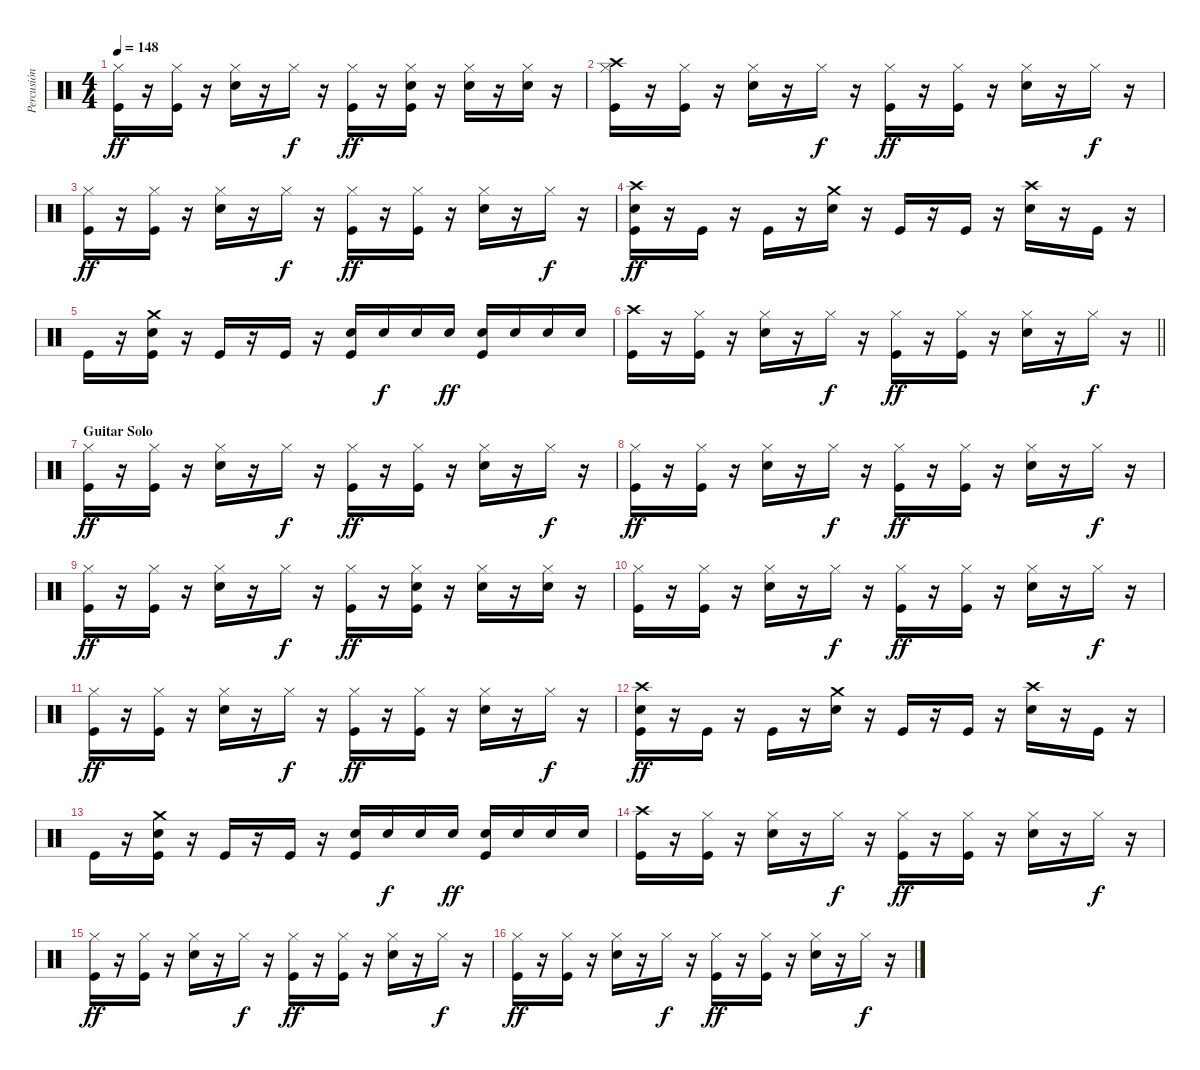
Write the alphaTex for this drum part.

\track ("Percusión" "Percusión") {instrument percussion}
\staff {score}
\articulation defaults
\ts (4 4)
\tempo 148
\clef neutral
\ks c
("Kick (hit)" "Hi-Hat (closed)").16{dy ff} r.16 ("Kick (hit)" "Hi-Hat (closed)").16 r.16 ("Snare (hit) 2" "Hi-Hat (closed)").16 r.16 "Hi-Hat (closed)".16{dy f} r.16 ("Kick (hit)" "Hi-Hat (closed)").16{dy ff} r.16 ("Kick (hit)" "Snare (hit) 2" "Hi-Hat (closed)").16 r.16 ("Snare (hit) 2" "Hi-Hat (closed)").16 r.16 ("Snare (hit) 2" "Hi-Hat (closed)").16 r.16 |
("Kick (hit)" "Hi-Hat (closed)" "Crash high (hit)").16 r.16 ("Kick (hit)" "Hi-Hat (closed)").16 r.16 ("Snare (hit) 2" "Hi-Hat (closed)").16 r.16 "Hi-Hat (closed)".16{dy f} r.16 ("Kick (hit)" "Hi-Hat (closed)").16{dy ff} r.16 ("Kick (hit)" "Hi-Hat (closed)").16 r.16 ("Snare (hit) 2" "Hi-Hat (closed)").16 r.16 "Hi-Hat (closed)".16{dy f} r.16 |
("Kick (hit)" "Hi-Hat (closed)").16{dy ff} r.16 ("Kick (hit)" "Hi-Hat (closed)").16 r.16 ("Snare (hit) 2" "Hi-Hat (closed)").16 r.16 "Hi-Hat (closed)".16{dy f} r.16 ("Kick (hit)" "Hi-Hat (closed)").16{dy ff} r.16 ("Kick (hit)" "Hi-Hat (closed)").16 r.16 ("Snare (hit) 2" "Hi-Hat (closed)").16 r.16 "Hi-Hat (closed)".16{dy f} r.16 |
("Kick (hit)" "Snare (hit) 2" "Crash high (hit)").16{dy ff} r.16 "Kick (hit)".16 r.16 "Kick (hit)".16 r.16 ("Snare (hit) 2" "Crash medium (hit)").16 r.16 "Kick (hit)".16 r.16 "Kick (hit)".16 r.16 ("Snare (hit) 2" "Crash high (hit)").16 r.16 "Kick (hit)".16 r.16 |
"Kick (hit)".16 r.16 ("Kick (hit)" "Snare (hit) 2" "Crash medium (hit)").16 r.16 "Kick (hit)".16 r.16 "Kick (hit)".16 r.16 ("Kick (hit)" "Snare (hit) 2").16 "Snare (hit) 2".16{dy f} "Snare (hit) 2".16 "Snare (hit) 2".16{dy ff} ("Kick (hit)" "Snare (hit) 2").16 "Snare (hit) 2".16 "Snare (hit) 2".16 "Snare (hit) 2".16 |
\barLineRight lightlight
("Kick (hit)" "Crash high (hit)").16 r.16 ("Kick (hit)" "Hi-Hat (closed)").16 r.16 ("Snare (hit) 2" "Hi-Hat (closed)").16 r.16 "Hi-Hat (closed)".16{dy f} r.16 ("Kick (hit)" "Hi-Hat (closed)").16{dy ff} r.16 ("Kick (hit)" "Hi-Hat (closed)").16 r.16 ("Snare (hit) 2" "Hi-Hat (closed)").16 r.16 "Hi-Hat (closed)".16{dy f} r.16 |
\section ("" "Guitar Solo")
("Kick (hit)" "Hi-Hat (closed)").16{dy ff} r.16 ("Kick (hit)" "Hi-Hat (closed)").16 r.16 ("Snare (hit) 2" "Hi-Hat (closed)").16 r.16 "Hi-Hat (closed)".16{dy f} r.16 ("Kick (hit)" "Hi-Hat (closed)").16{dy ff} r.16 ("Kick (hit)" "Hi-Hat (closed)").16 r.16 ("Snare (hit) 2" "Hi-Hat (closed)").16 r.16 "Hi-Hat (closed)".16{dy f} r.16 |
("Kick (hit)" "Hi-Hat (closed)").16{dy ff} r.16 ("Kick (hit)" "Hi-Hat (closed)").16 r.16 ("Snare (hit) 2" "Hi-Hat (closed)").16 r.16 "Hi-Hat (closed)".16{dy f} r.16 ("Kick (hit)" "Hi-Hat (closed)").16{dy ff} r.16 ("Kick (hit)" "Hi-Hat (closed)").16 r.16 ("Snare (hit) 2" "Hi-Hat (closed)").16 r.16 "Hi-Hat (closed)".16{dy f} r.16 |
("Kick (hit)" "Hi-Hat (closed)").16{dy ff} r.16 ("Kick (hit)" "Hi-Hat (closed)").16 r.16 ("Snare (hit) 2" "Hi-Hat (closed)").16 r.16 "Hi-Hat (closed)".16{dy f} r.16 ("Kick (hit)" "Hi-Hat (closed)").16{dy ff} r.16 ("Kick (hit)" "Snare (hit) 2" "Hi-Hat (closed)").16 r.16 ("Snare (hit) 2" "Hi-Hat (closed)").16 r.16 ("Snare (hit) 2" "Hi-Hat (closed)").16 r.16 |
("Kick (hit)" "Hi-Hat (closed)").16 r.16 ("Kick (hit)" "Hi-Hat (closed)").16 r.16 ("Snare (hit) 2" "Hi-Hat (closed)").16 r.16 "Hi-Hat (closed)".16{dy f} r.16 ("Kick (hit)" "Hi-Hat (closed)").16{dy ff} r.16 ("Kick (hit)" "Hi-Hat (closed)").16 r.16 ("Snare (hit) 2" "Hi-Hat (closed)").16 r.16 "Hi-Hat (closed)".16{dy f} r.16 |
("Kick (hit)" "Hi-Hat (closed)").16{dy ff} r.16 ("Kick (hit)" "Hi-Hat (closed)").16 r.16 ("Snare (hit) 2" "Hi-Hat (closed)").16 r.16 "Hi-Hat (closed)".16{dy f} r.16 ("Kick (hit)" "Hi-Hat (closed)").16{dy ff} r.16 ("Kick (hit)" "Hi-Hat (closed)").16 r.16 ("Snare (hit) 2" "Hi-Hat (closed)").16 r.16 "Hi-Hat (closed)".16{dy f} r.16 |
("Kick (hit)" "Snare (hit) 2" "Crash high (hit)").16{dy ff} r.16 "Kick (hit)".16 r.16 "Kick (hit)".16 r.16 ("Snare (hit) 2" "Crash medium (hit)").16 r.16 "Kick (hit)".16 r.16 "Kick (hit)".16 r.16 ("Snare (hit) 2" "Crash high (hit)").16 r.16 "Kick (hit)".16 r.16 |
"Kick (hit)".16 r.16 ("Kick (hit)" "Snare (hit) 2" "Crash medium (hit)").16 r.16 "Kick (hit)".16 r.16 "Kick (hit)".16 r.16 ("Kick (hit)" "Snare (hit) 2").16 "Snare (hit) 2".16{dy f} "Snare (hit) 2".16 "Snare (hit) 2".16{dy ff} ("Kick (hit)" "Snare (hit) 2").16 "Snare (hit) 2".16 "Snare (hit) 2".16 "Snare (hit) 2".16 |
("Kick (hit)" "Crash high (hit)").16 r.16 ("Kick (hit)" "Hi-Hat (closed)").16 r.16 ("Snare (hit) 2" "Hi-Hat (closed)").16 r.16 "Hi-Hat (closed)".16{dy f} r.16 ("Kick (hit)" "Hi-Hat (closed)").16{dy ff} r.16 ("Kick (hit)" "Hi-Hat (closed)").16 r.16 ("Snare (hit) 2" "Hi-Hat (closed)").16 r.16 "Hi-Hat (closed)".16{dy f} r.16 |
("Kick (hit)" "Hi-Hat (closed)").16{dy ff} r.16 ("Kick (hit)" "Hi-Hat (closed)").16 r.16 ("Snare (hit) 2" "Hi-Hat (closed)").16 r.16 "Hi-Hat (closed)".16{dy f} r.16 ("Kick (hit)" "Hi-Hat (closed)").16{dy ff} r.16 ("Kick (hit)" "Hi-Hat (closed)").16 r.16 ("Snare (hit) 2" "Hi-Hat (closed)").16 r.16 "Hi-Hat (closed)".16{dy f} r.16 |
("Kick (hit)" "Hi-Hat (closed)").16{dy ff} r.16 ("Kick (hit)" "Hi-Hat (closed)").16 r.16 ("Snare (hit) 2" "Hi-Hat (closed)").16 r.16 "Hi-Hat (closed)".16{dy f} r.16 ("Kick (hit)" "Hi-Hat (closed)").16{dy ff} r.16 ("Kick (hit)" "Hi-Hat (closed)").16 r.16 ("Snare (hit) 2" "Hi-Hat (closed)").16 r.16 "Hi-Hat (closed)".16{dy f} r.16
